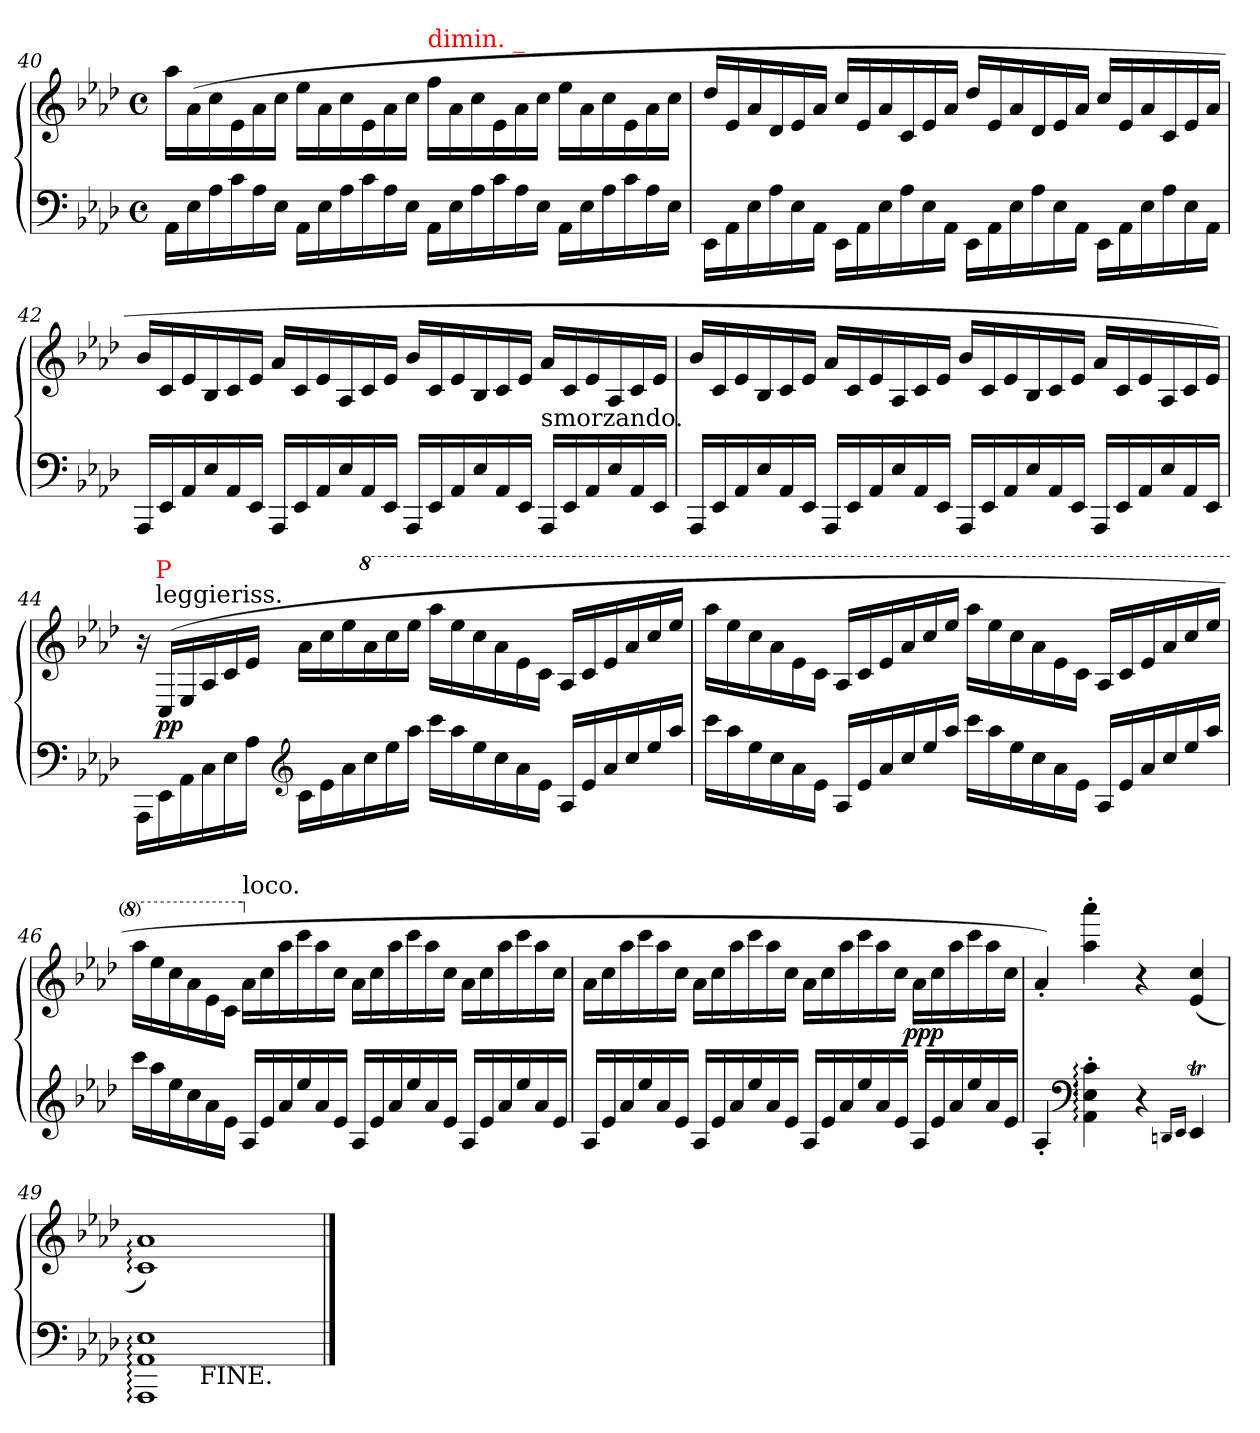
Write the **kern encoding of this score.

**kern	**kern	**dynam
*part1	*part1	*part1
*staff2	*staff1	*staff1/2
*clefF4	*clefG2	*
*k[b-e-a-d-]	*k[b-e-a-d-]	*
*A-:	*A-:	*
*M4/4	*M4/4	*
*met(c)	*met(c)	*
*Xtuplet	*Xtuplet	*
=40	=40	=40
24AA-!\LL	24aa-\LL	.
24E-!	(>24a-!	.
24A-!	24cc!	.
24c!	24e-!	.
24A-!	24a-!	.
24E-!JJ	24cc!JJ	.
24AA-!\LL	24ee-\LL	.
24E-!	24a-!	.
24A-!	24cc!	.
24c!	24e-!	.
24A-!	24a-!	.
24E-!JJ	24cc!JJ	.
!	!LO:TX:a:color=red:t=dimin. _	!
24AA-!\LL	24ff\LL	.
24E-!	24a-!	.
24A-!	24cc!	.
24c!	24e-!	.
24A-!	24a-!	.
24E-!JJ	24cc!JJ	.
24AA-!\LL	24ee-\LL	.
24E-!	24a-!	.
24A-!	24cc!	.
24c!	24e-!	.
24A-!	24a-!	.
24E-!JJ	24cc!JJ	.
=41	=41	=41
24EE-\LL	24dd-LL	.
24AA-!	24e-!	.
24E-!	24a-!	.
24A-!	24d-!	.
24E-!	24e-!	.
24AA-!JJ	24a-!JJ	.
24EE-!\LL	24ccLL	.
24AA-!	24e-!	.
24E-!	24a-!	.
24A-!	24c!	.
24E-!	24e-!	.
24AA-!JJ	24a-!JJ	.
24EE-!\LL	24dd-LL	.
24AA-!	24e-!	.
24E-!	24a-!	.
24A-!	24d-!	.
24E-!	24e-!	.
24AA-!JJ	24a-!JJ	.
24EE-!\LL	24ccLL	.
24AA-!	24e-!	.
24E-!	24a-!	.
24A-!	24c!	.
24E-!	24e-!	.
24AA-!JJ	24a-!JJ	.
=42	=42	=42
24AAA-LL	24b-LL	.
24EE-!	24c!	.
24AA-!	24e-!	.
24E-!	24B-	.
24AA-!	24c!	.
24EE-!JJ	24e-!JJ	.
24AAA-LL	24a-LL	.
24EE-!	24c!	.
24AA-!	24e-!	.
24E-!	24A-	.
24AA-!	24c!	.
24EE-!JJ	24e-!JJ	.
24AAA-LL	24b-LL	.
24EE-!	24c!	.
24AA-!	24e-!	.
24E-!	24B-	.
24AA-!	24c!	.
24EE-!JJ	24e-!JJ	.
!	!LO:TX:b:t=smorzando.	!
24AAA-LL	24a-LL	.
24EE-!	24c!	.
24AA-!	24e-!	.
24E-!	24A-	.
24AA-!	24c!	.
24EE-!JJ	24e-!JJ	.
=43	=43	=43
24AAA-LL	24b-LL	.
24EE-!	24c!	.
24AA-!	24e-!	.
24E-!	24B-	.
24AA-!	24c!	.
24EE-!JJ	24e-!JJ	.
24AAA-LL	24a-LL	.
24EE-!	24c!	.
24AA-!	24e-!	.
24E-!	24A-	.
24AA-!	24c!	.
24EE-!JJ	24e-!JJ	.
24AAA-LL	24b-LL	.
24EE-!	24c!	.
24AA-!	24e-!	.
24E-!	24B-	.
24AA-!	24c!	.
24EE-!JJ	24e-!JJ	.
24AAA-LL	24a-LL	.
24EE-!	24c!	.
24AA-!	24e-!	.
24E-!	24A-	.
24AA-!	24c!	.
24EE-!JJ	24e-!JJ)	.
=44	=44	=44
24AAA-!\LL	24r	.
!	!LO:TX:a:t=leggieriss.	!
!	!LO:TX:a:color=red:t=P	!
24EE-!	(>24C!/LL	pp
24AA-!	24E-!/	.
24C!	24A-!/	.
24E-!	24c!\	.
24A-!JJ	24e-!\JJ	.
*clefG2	*	*
24c!\LL	24a-!\LL	.
24e-!	24cc!	.
24a-!	24ee-!	.
*	*8va	*
24cc!	24aa-!	.
24ee-!	24ccc!	.
24aa-!JJ	24eee-!JJ	.
24ccc\LL	24aaa-\LL	.
24aa-!	24eee-!	.
24ee-!	24ccc!	.
24cc!	24aa-!	.
24a-!	24ee-!	.
24e-!JJ	24cc!JJ	.
24A-LL	24a-LL	.
24e-!	24cc!	.
24a-!	24ee-!	.
24cc!	24aa-!	.
24ee-!	24ccc!	.
24aa-!JJ	24eee-!JJ	.
=45	=45	=45
24ccc\LL	24aaa-\LL	.
24aa-!	24eee-!	.
24ee-!	24ccc!	.
24cc!	24aa-!	.
24a-!	24ee-!	.
24e-!JJ	24cc!JJ	.
24A-LL	24a-LL	.
24e-!	24cc!	.
24a-!	24ee-!	.
24cc!	24aa-!	.
24ee-!	24ccc!	.
24aa-!JJ	24eee-!JJ	.
24ccc\LL	24aaa-\LL	.
24aa-!	24eee-!	.
24ee-!	24ccc!	.
24cc!	24aa-!	.
24a-!	24ee-!	.
24e-!JJ	24cc!JJ	.
24A-LL	24a-LL	.
24e-!	24cc!	.
24a-!	24ee-!	.
24cc!	24aa-!	.
24ee-!	24ccc!	.
24aa-!JJ	24eee-!JJ	.
=46	=46	=46
24ccc\LL	24aaa-\LL	.
24aa-!	24eee-!	.
24ee-!	24ccc!	.
24cc!	24aa-!	.
24a-!	24ee-!	.
24e-!JJ	24cc!JJ	.
*	*X8va	*
!	!LO:TX:a:t=loco.	!
24A-!LL	24a-!\LL	.
24e-!	24cc!	.
24a-!	24aa-!	.
24ee-!	24ccc!	.
24a-!	24aa-!	.
24e-!JJ	24cc!JJ	.
24A-!LL	24a-!\LL	.
24e-!	24cc!	.
24a-!	24aa-!	.
24ee-!	24ccc!	.
24a-!	24aa-!	.
24e-!JJ	24cc!JJ	.
24A-!LL	24a-!\LL	.
24e-!	24cc!	.
24a-!	24aa-!	.
24ee-!	24ccc!	.
24a-!	24aa-!	.
24e-!JJ	24cc!JJ	.
=47	=47	=47
*	*^	*
24A-!LL	24a-!\LL	3%2ryy	.
24e-!	24cc!	.	.
24a-!	24aa-!	.	.
24ee-!	24ccc!	.	.
24a-!	24aa-!	.	.
24e-!JJ	24cc!JJ	.	.
24A-!LL	24a-!\LL	.	.
24e-!	24cc!	.	.
24a-!	24aa-!	.	.
24ee-!	24ccc!	.	.
24a-!	24aa-!	.	.
24e-!JJ	24cc!JJ	.	.
24A-!LL	24a-!\LL	.	.
24e-!	24cc!	.	.
24a-!	24aa-!	.	.
24ee-!	24ccc!	.	.
24a-!	24aa-!	24.ryy	.
24e-!JJ	24cc!JJ	.	.
.	.	6ryy	ppp
24A-!LL	24a-!\LL	.	.
24e-!	24cc!	.	.
24a-!	24aa-!	.	.
24ee-!	24ccc!	.	.
.	.	12ryy	.
24a-!	24aa-!	.	.
24e-!JJ	24cc!JJ	.	.
.	.	48ryy	.
*	*v	*v	*
=48	=48	=48
4A-'	4a-')	.
*clefF4	*	*
4c:' 4E-:' 4AA-:'	4aaa-' 4aa-'	.
4r	4r	.
16qqDDn/LL	.	.
16qqEE-/JJ	.	.
4EE-T	(>4cc 4e-	.
=49	=49	=49
*^	*	*
1E-: 1AA-: 1AAA-:	2ryy	1a-: 1c:)	.
!	!LO:TX:b:t=FINE.	!	!
.	1ryy	.	.
2ryy	.	2ryy	.
*v	*v	*	*
==	==	==
*-	*-	*-
